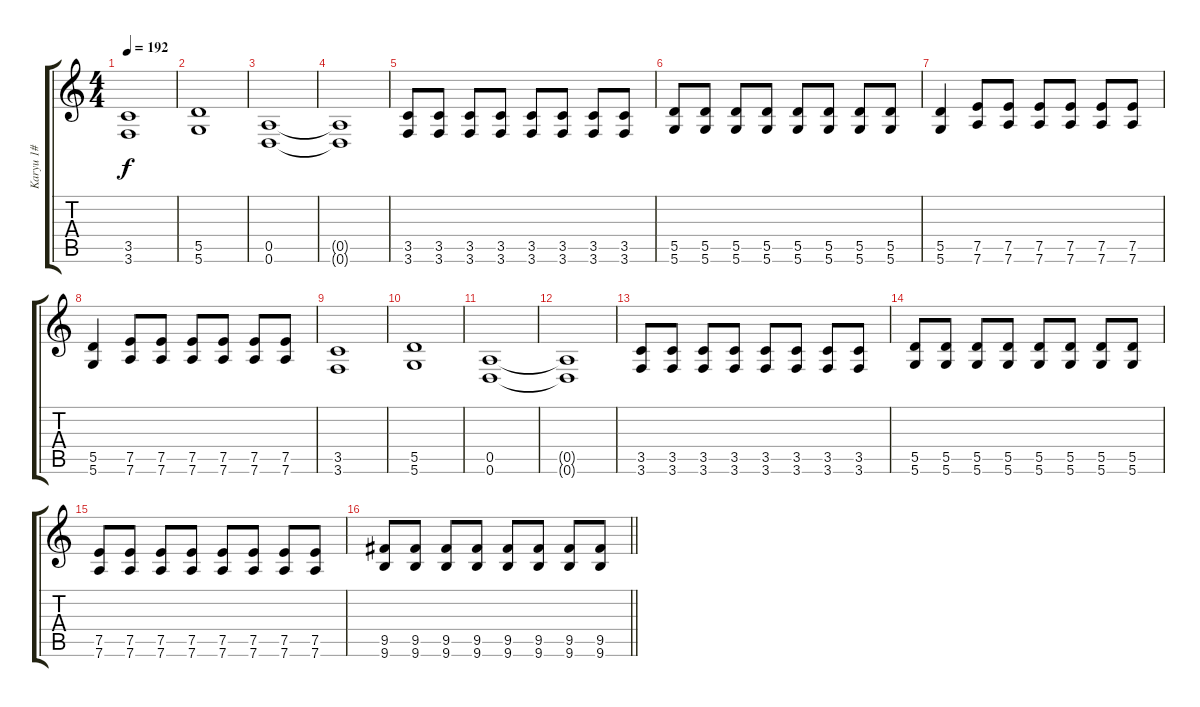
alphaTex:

\track ("Karyu 1#" "Karyu 1#") {instrument distortionguitar}
\staff {score tabs}
\tuning (E4 B3 G3 D3 A2 D2) {hide}
\ts (4 4)
\tempo 192
\clef g2
\ks c
(3.5 3.6).1{dy f} |
(5.5 5.6).1 |
(0.5 0.6).1 |
(0.5{t} 0.6{t}).1 |
(3.5 3.6).8 (3.5 3.6).8 (3.5 3.6).8 (3.5 3.6).8 (3.5 3.6).8 (3.5 3.6).8 (3.5 3.6).8 (3.5 3.6).8 |
(5.5 5.6).8 (5.5 5.6).8 (5.5 5.6).8 (5.5 5.6).8 (5.5 5.6).8 (5.5 5.6).8 (5.5 5.6).8 (5.5 5.6).8 |
(5.5 5.6).4 (7.5 7.6).8 (7.5 7.6).8 (7.5 7.6).8 (7.5 7.6).8 (7.5 7.6).8 (7.5 7.6).8 |
(5.5 5.6).4 (7.5 7.6).8 (7.5 7.6).8 (7.5 7.6).8 (7.5 7.6).8 (7.5 7.6).8 (7.5 7.6).8 |
(3.5 3.6).1 |
(5.5 5.6).1 |
(0.5 0.6).1 |
(0.5{t} 0.6{t}).1 |
(3.5 3.6).8 (3.5 3.6).8 (3.5 3.6).8 (3.5 3.6).8 (3.5 3.6).8 (3.5 3.6).8 (3.5 3.6).8 (3.5 3.6).8 |
(5.5 5.6).8 (5.5 5.6).8 (5.5 5.6).8 (5.5 5.6).8 (5.5 5.6).8 (5.5 5.6).8 (5.5 5.6).8 (5.5 5.6).8 |
(7.5 7.6).8 (7.5 7.6).8 (7.5 7.6).8 (7.5 7.6).8 (7.5 7.6).8 (7.5 7.6).8 (7.5 7.6).8 (7.5 7.6).8 |
\barLineRight lightlight
(9.5 9.6).8 (9.5 9.6).8 (9.5 9.6).8 (9.5 9.6).8 (9.5 9.6).8 (9.5 9.6).8 (9.5 9.6).8 (9.5 9.6).8
